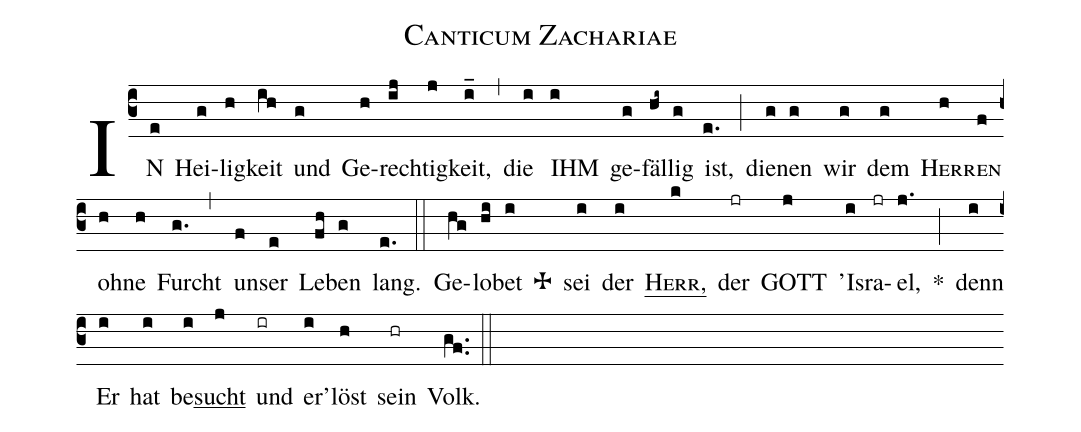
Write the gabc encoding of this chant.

name:Canticum Zachariae;
%%
(c3) IN(e) Hei(g)lig(h)keit(ih) und(g) Ge(h)rech(ij)tig(j)keit,(i_) (,) die(i) IHM(i) ge(g)fäl(hi~)lig(g) ist,(e.) (;) die(g)nen(g) wir(g) dem(g) <sc>Her</sc>(h)<sc>ren</sc>(f) oh(h)ne(h) Furcht(g.) (,) un(f)ser(e) Le(fh)ben(g) lang.(e.) (::)
Ge(hg)lo(hi)bet(i) <v>\grecross{}</v>() sei(i) der(i) <v>\underline{\textsc{Herr,}}</v>(k) der(jr) GOTT(j) 'Is(i)ra(jr)el,(j.) *(;) denn(i) Er(i) hat(i) be(i)<v>\underline{sucht}</v>(j) und(ir) er(i)'löst(h) sein(hr) Volk.(gf..) (::)
